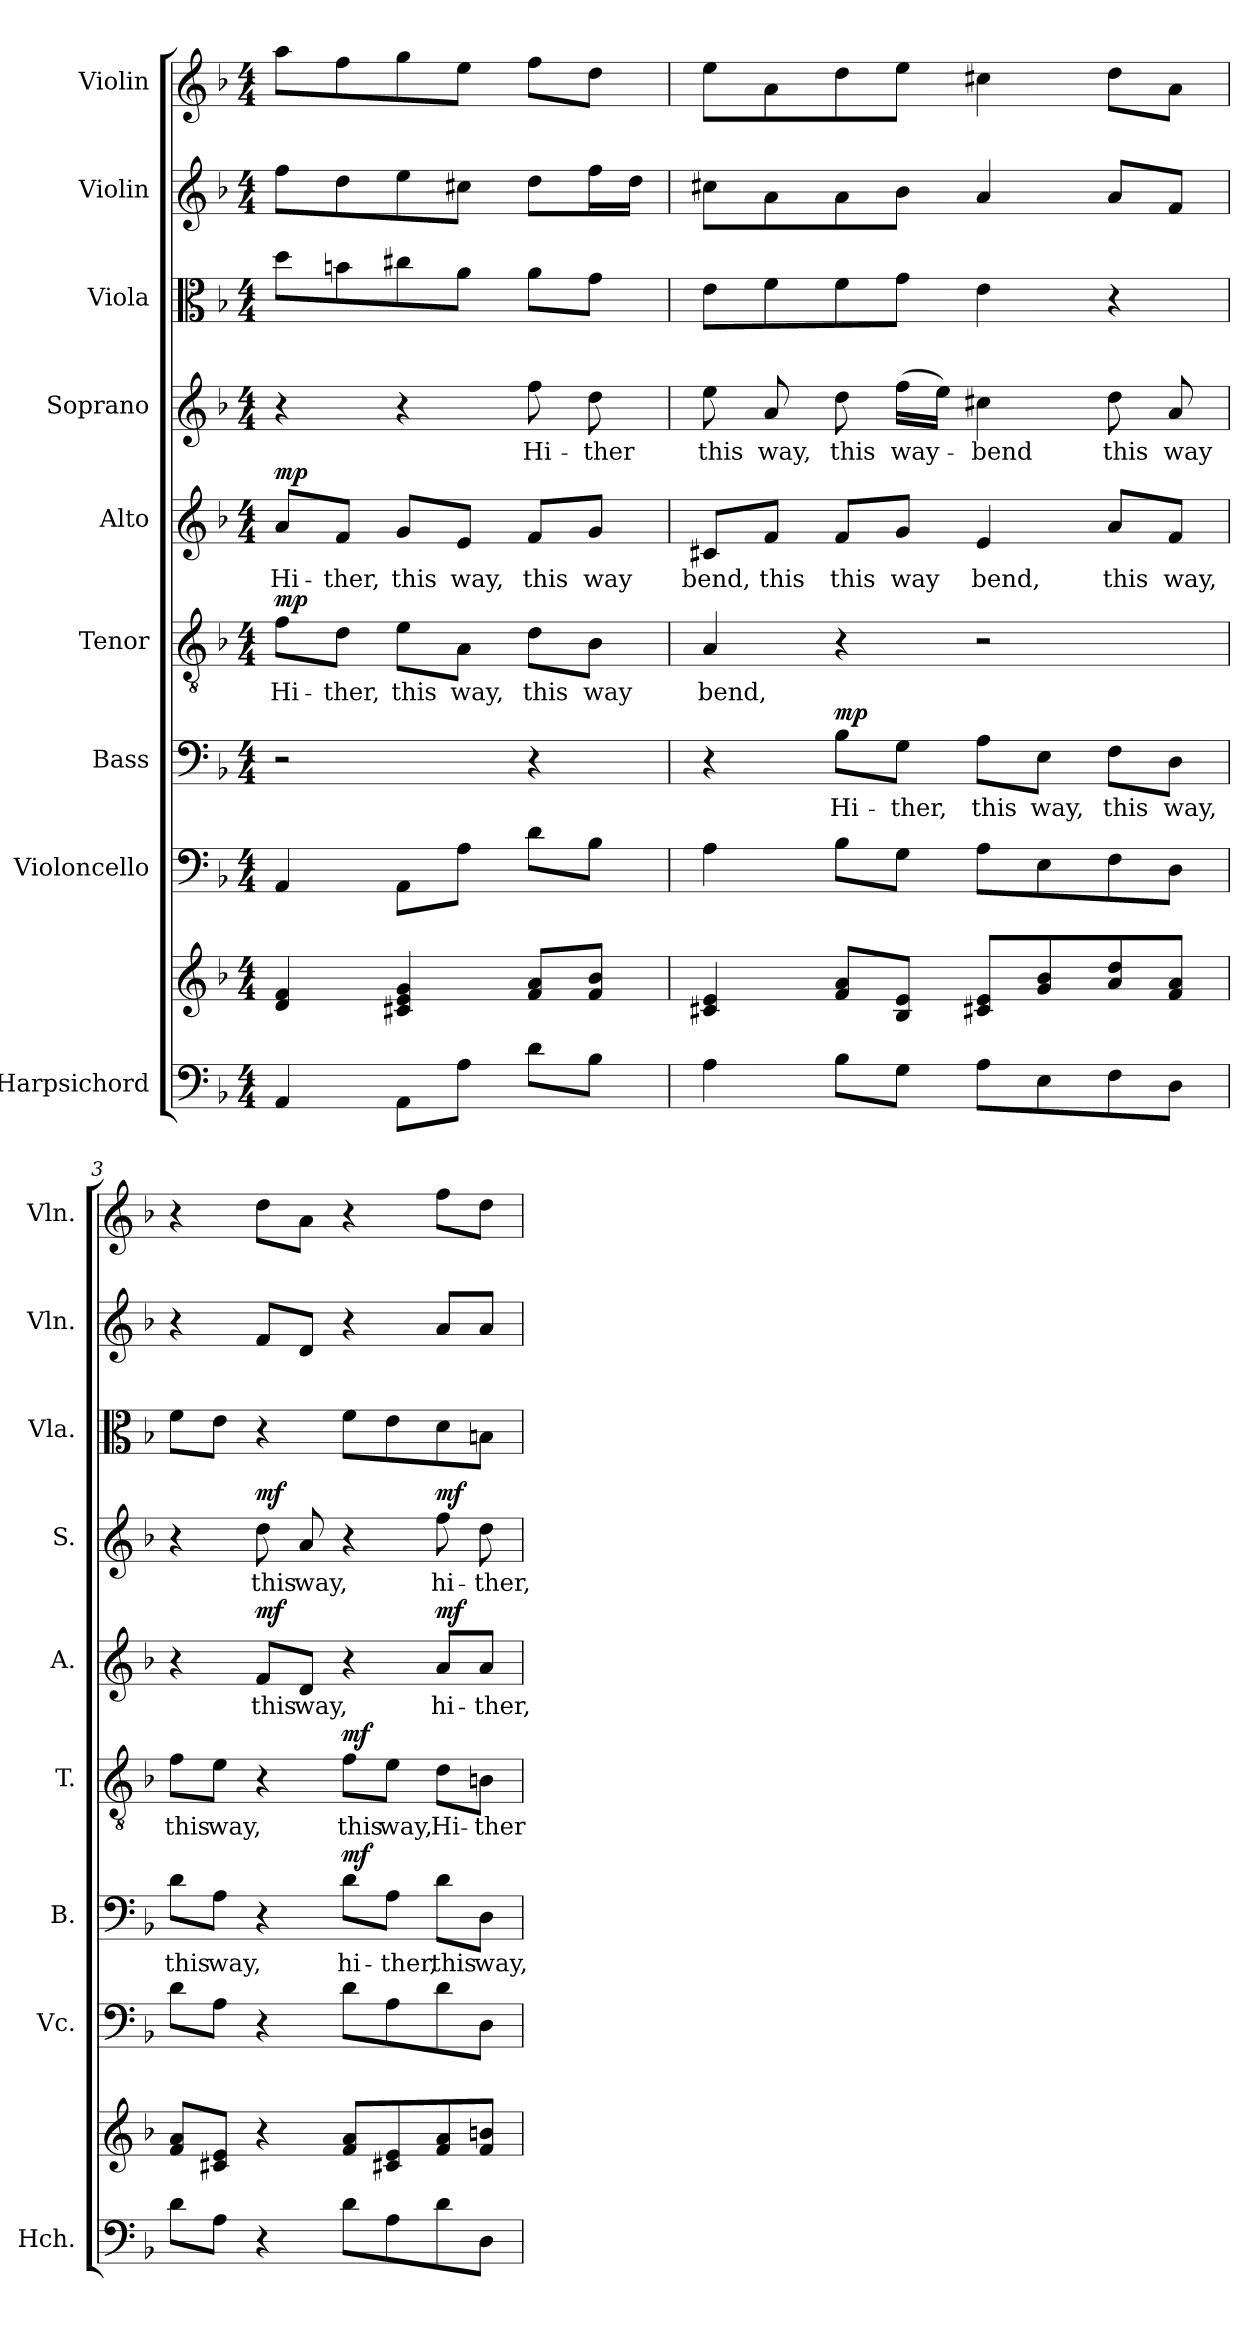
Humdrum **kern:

**kern	**kern	**kern	**kern	**text	**dynam	**kern	**text	**dynam	**kern	**text	**dynam	**kern	**text	**dynam	**kern	**kern	**kern
*part9	*part9	*part8	*part7	*part7	*part7	*part6	*part6	*part6	*part5	*part5	*part5	*part4	*part4	*part4	*part3	*part2	*part1
*staff10	*staff9	*staff8	*staff7	*staff7	*staff7	*staff6	*staff6	*staff6	*staff5	*staff5	*staff5	*staff4	*staff4	*staff4	*staff3	*staff2	*staff1
*I"Harpsichord	*	*I"Violoncello	*I"Bass	*	*	*I"Tenor	*	*	*I"Alto	*	*	*I"Soprano	*	*	*I"Viola	*I"Violin	*I"Violin
*I'Hch.	*	*I'Vc.	*I'B.	*	*	*I'T.	*	*	*I'A.	*	*	*I'S.	*	*	*I'Vla.	*I'Vln.	*I'Vln.
*clefF4	*clefG2	*clefF4	*clefF4	*	*	*clefGv2	*	*	*clefG2	*	*	*clefG2	*	*	*clefC3	*clefG2	*clefG2
*k[b-]	*k[b-]	*k[b-]	*k[b-]	*	*	*k[b-]	*	*	*k[b-]	*	*	*k[b-]	*	*	*k[b-]	*k[b-]	*k[b-]
*M4/4	*M4/4	*M4/4	*M4/4	*	*	*M4/4	*	*	*M4/4	*	*	*M4/4	*	*	*M4/4	*M4/4	*M4/4
*MM85	*MM85	*MM85	*MM85	*	*	*MM85	*	*	*MM85	*	*	*MM85	*	*	*MM85	*MM85	*MM85
=1	=1	=1	=1	=1	=1	=1	=1	=1	=1	=1	=1	=1	=1	=1	=1	=1	=1
!	!	!	!	!	!	!	!LO:LY:b	!LO:DY:a	!	!LO:LY:b	!LO:DY:a	!	!	!	!	!	!
4AA/	4d/ 4f/	4AA/	2r	.	.	8f\L	Hi-	mp	8a/L	Hi-	mp	4r	.	.	8dd\L	8ff\L	8aa\L
!	!	!	!	!	!	!	!LO:LY:b	!	!	!LO:LY:b	!	!	!	!	!	!	!
.	.	.	.	.	.	8d\J	-ther,	.	8f/J	-ther,	.	.	.	.	8bn\	8dd\	8ff\
!	!	!	!	!	!	!	!LO:LY:b	!	!	!LO:LY:b	!	!	!	!	!	!	!
8AA\L	4c#X/ 4e/ 4g/	8AA\L	.	.	.	8e\L	this	.	8g/L	this	.	4r	.	.	8cc#X\	8ee\	8gg\
!	!	!	!	!	!	!	!LO:LY:b	!	!	!LO:LY:b	!	!	!	!	!	!	!
8A\J	.	8A\J	.	.	.	8A\J	way,	.	8e/J	way,	.	.	.	.	8a\J	8cc#X\J	8ee\J
!	!	!	!	!	!	!	!LO:LY:b	!	!	!LO:LY:b	!	!	!LO:LY:b	!	!	!	!
8d\L	8f/ 8a/L	8d\L	4r	.	.	8d\L	this	.	8f/L	this	.	8ff\	Hi-	.	8a\L	8dd\L	8ff\L
!	!	!	!	!	!	!	!LO:LY:b	!	!	!LO:LY:b	!	!	!LO:LY:b	!	!	!	!
8B-\J	8f/ 8b-/J	8B-\J	.	.	.	8B-\J	way	.	8g/J	way	.	8dd\	-ther	.	8g\J	16ff\L	8dd\J
.	.	.	.	.	.	.	.	.	.	.	.	.	.	.	.	16dd\JJ	.
=2	=2	=2	=2	=2	=2	=2	=2	=2	=2	=2	=2	=2	=2	=2	=2	=2	=2
!	!	!	!	!	!	!	!LO:LY:b	!	!	!LO:LY:b	!	!	!LO:LY:b	!	!	!	!
4A\	4c#X/ 4e/	4A\	4r	.	.	4A/	bend,	.	8c#X/L	bend,	.	8ee\	this	.	8e\L	8cc#X\L	8ee\L
!	!	!	!	!	!	!	!	!	!	!LO:LY:b	!	!	!LO:LY:b	!	!	!	!
.	.	.	.	.	.	.	.	.	8f/J	this	.	8a/	way,	.	8f\	8a\	8a\
!	!	!	!	!LO:LY:b	!LO:DY:a	!	!	!	!	!LO:LY:b	!	!	!LO:LY:b	!	!	!	!
8B-\L	8f/ 8a/L	8B-\L	8B-\L	Hi-	mp	4r	.	.	8f/L	this	.	8dd\	this	.	8f\	8a\	8dd\
!	!	!	!	!LO:LY:b	!	!	!	!	!	!LO:LY:b	!	!	!LO:LY:b	!	!	!	!
8G\J	8B-/ 8e/J	8G\J	8G\J	-ther,	.	.	.	.	8g/J	way	.	(16ff\LL	way-	.	8g\J	8b-\J	8ee\J
.	.	.	.	.	.	.	.	.	.	.	.	16ee\JJ)	.	.	.	.	.
!	!	!	!	!LO:LY:b	!	!	!	!	!	!LO:LY:b	!	!	!LO:LY:b	!	!	!	!
8A\L	8c#X/ 8e/L	8A\L	8A\L	this	.	2r	.	.	4e/	bend,	.	4cc#X\	-bend	.	4e\	4a/	4cc#X\
!	!	!	!	!LO:LY:b	!	!	!	!	!	!	!	!	!	!	!	!	!
8E\	8g/ 8b-/	8E\	8E\J	way,	.	.	.	.	.	.	.	.	.	.	.	.	.
!	!	!	!	!LO:LY:b	!	!	!	!	!	!LO:LY:b	!	!	!LO:LY:b	!	!	!	!
8F\	8a/ 8dd/	8F\	8F\L	this	.	.	.	.	8a/L	this	.	8dd\	this	.	4r	8a/L	8dd\L
!	!	!	!	!LO:LY:b	!	!	!	!	!	!LO:LY:b	!	!	!LO:LY:b	!	!	!	!
8D\J	8f/ 8a/J	8D\J	8D\J	way,	.	.	.	.	8f/J	way,	.	8a/	way	.	.	8f/J	8a\J
!!LO:PB:g=z
=3	=3	=3	=3	=3	=3	=3	=3	=3	=3	=3	=3	=3	=3	=3	=3	=3	=3
!	!	!	!	!LO:LY:b	!	!	!LO:LY:b	!	!	!	!	!	!	!	!	!	!
8d\L	8f/ 8a/L	8d\L	8d\L	this	.	8f\L	this	.	4r	.	.	4r	.	.	8f\L	4r	4r
!	!	!	!	!LO:LY:b	!	!	!LO:LY:b	!	!	!	!	!	!	!	!	!	!
8A\J	8c#X/ 8e/J	8A\J	8A\J	way,	.	8e\J	way,	.	.	.	.	.	.	.	8e\J	.	.
!	!	!	!	!	!	!	!	!	!	!LO:LY:b	!LO:DY:a	!	!LO:LY:b	!LO:DY:a	!	!	!
4r	4r	4r	4r	.	.	4r	.	.	8f/L	this	mf	8dd\	this	mf	4r	8f/L	8dd\L
!	!	!	!	!	!	!	!	!	!	!LO:LY:b	!	!	!LO:LY:b	!	!	!	!
.	.	.	.	.	.	.	.	.	8d/J	way,	.	8a/	way,	.	.	8d/J	8a\J
!	!	!	!	!LO:LY:b	!LO:DY:a	!	!LO:LY:b	!LO:DY:a	!	!	!	!	!	!	!	!	!
8d\L	8f/ 8a/L	8d\L	8d\L	hi-	mf	8f\L	this	mf	4r	.	.	4r	.	.	8f\L	4r	4r
!	!	!	!	!LO:LY:b	!	!	!LO:LY:b	!	!	!	!	!	!	!	!	!	!
8A\	8c#X/ 8e/	8A\	8A\J	-ther,	.	8e\J	way,	.	.	.	.	.	.	.	8e\	.	.
!	!	!	!	!LO:LY:b	!	!	!LO:LY:b	!	!	!LO:LY:b	!LO:DY:a	!	!LO:LY:b	!LO:DY:a	!	!	!
8d\	8f/ 8a/	8d\	8d\L	this	.	8d\L	Hi-	.	8a/L	hi-	mf	8ff\	hi-	mf	8d\	8a/L	8ff\L
!	!	!	!	!LO:LY:b	!	!	!LO:LY:b	!	!	!LO:LY:b	!	!	!LO:LY:b	!	!	!	!
8D\J	8f/ 8bn/J	8D\J	8D\J	way,	.	8Bn\J	-ther	.	8a/J	-ther,	.	8dd\	-ther,	.	8Bn\J	8a/J	8dd\J
=	=	=	=	=	=	=	=	=	=	=	=	=	=	=	=	=	=
*-	*-	*-	*-	*-	*-	*-	*-	*-	*-	*-	*-	*-	*-	*-	*-	*-	*-
